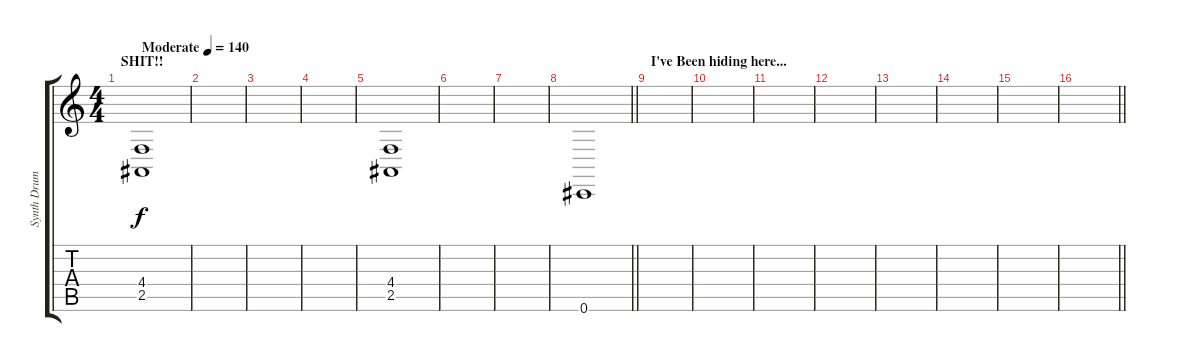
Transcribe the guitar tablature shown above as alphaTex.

\track ("Synth Drum" "Synth Drum") {instrument synthdrum}
\staff {score tabs}
\tuning (Eb4 Bb3 Gb3 Db3 Ab2 Db2) {hide}
\ts (4 4)
\section ("" "SHIT!!")
\tempo (140 "Moderate")
\clef g2
\ks c
(4.4 2.5).1{dy f instrument synthdrum} |
|
|
|
(4.4 2.5).1 |
|
|
\barLineRight lightlight
0.6.1{instrument applause} |
\section ("" "I've Been hiding here...")
|
|
|
|
|
|
|
\barLineRight lightlight
